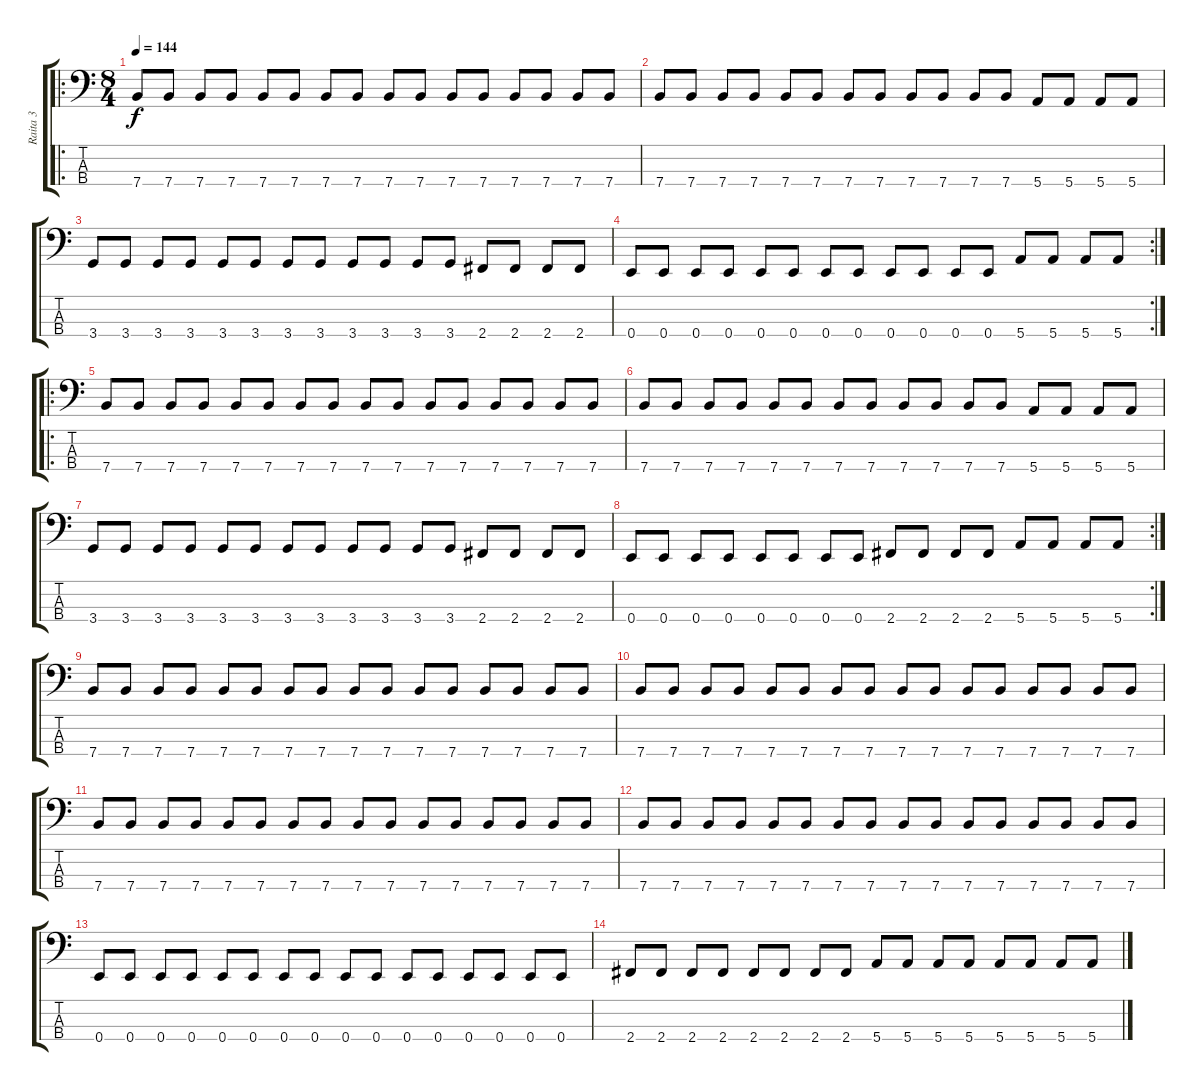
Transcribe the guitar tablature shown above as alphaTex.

\track ("Raita 3" "Raita 3") {instrument electricbassfinger}
\staff {score tabs}
\tuning (G2 D2 A1 E1) {hide}
\ro
\ts (8 4)
\tempo 144
\clef f4
\ks c
7.4.8{dy f} 7.4.8 7.4.8 7.4.8 7.4.8 7.4.8 7.4.8 7.4.8 7.4.8 7.4.8 7.4.8 7.4.8 7.4.8 7.4.8 7.4.8 7.4.8 |
7.4.8 7.4.8 7.4.8 7.4.8 7.4.8 7.4.8 7.4.8 7.4.8 7.4.8 7.4.8 7.4.8 7.4.8 5.4.8 5.4.8 5.4.8 5.4.8 |
3.4.8 3.4.8 3.4.8 3.4.8 3.4.8 3.4.8 3.4.8 3.4.8 3.4.8 3.4.8 3.4.8 3.4.8 2.4.8 2.4.8 2.4.8 2.4.8 |
\rc 2
0.4.8 0.4.8 0.4.8 0.4.8 0.4.8 0.4.8 0.4.8 0.4.8 0.4.8 0.4.8 0.4.8 0.4.8 5.4.8 5.4.8 5.4.8 5.4.8 |
\ro
7.4.8 7.4.8 7.4.8 7.4.8 7.4.8 7.4.8 7.4.8 7.4.8 7.4.8 7.4.8 7.4.8 7.4.8 7.4.8 7.4.8 7.4.8 7.4.8 |
7.4.8 7.4.8 7.4.8 7.4.8 7.4.8 7.4.8 7.4.8 7.4.8 7.4.8 7.4.8 7.4.8 7.4.8 5.4.8 5.4.8 5.4.8 5.4.8 |
3.4.8 3.4.8 3.4.8 3.4.8 3.4.8 3.4.8 3.4.8 3.4.8 3.4.8 3.4.8 3.4.8 3.4.8 2.4.8 2.4.8 2.4.8 2.4.8 |
\rc 2
0.4.8 0.4.8 0.4.8 0.4.8 0.4.8 0.4.8 0.4.8 0.4.8 2.4.8 2.4.8 2.4.8 2.4.8 5.4.8 5.4.8 5.4.8 5.4.8 |
7.4.8{volume 14} 7.4.8 7.4.8 7.4.8 7.4.8 7.4.8 7.4.8 7.4.8 7.4.8 7.4.8 7.4.8 7.4.8 7.4.8 7.4.8 7.4.8 7.4.8 |
7.4.8{volume 12} 7.4.8 7.4.8 7.4.8 7.4.8 7.4.8 7.4.8 7.4.8 7.4.8 7.4.8 7.4.8 7.4.8 7.4.8 7.4.8 7.4.8 7.4.8 |
7.4.8{volume 9} 7.4.8 7.4.8 7.4.8 7.4.8 7.4.8 7.4.8 7.4.8 7.4.8 7.4.8 7.4.8 7.4.8 7.4.8 7.4.8 7.4.8 7.4.8 |
7.4.8{volume 6} 7.4.8 7.4.8 7.4.8 7.4.8 7.4.8 7.4.8 7.4.8 7.4.8 7.4.8 7.4.8 7.4.8 7.4.8 7.4.8 7.4.8 7.4.8 |
0.4.8{volume 4} 0.4.8 0.4.8 0.4.8 0.4.8 0.4.8 0.4.8 0.4.8 0.4.8 0.4.8 0.4.8 0.4.8 0.4.8 0.4.8 0.4.8 0.4.8 |
2.4.8{volume 1} 2.4.8 2.4.8 2.4.8 2.4.8 2.4.8 2.4.8 2.4.8 5.4.8 5.4.8 5.4.8 5.4.8 5.4.8 5.4.8 5.4.8 5.4.8
